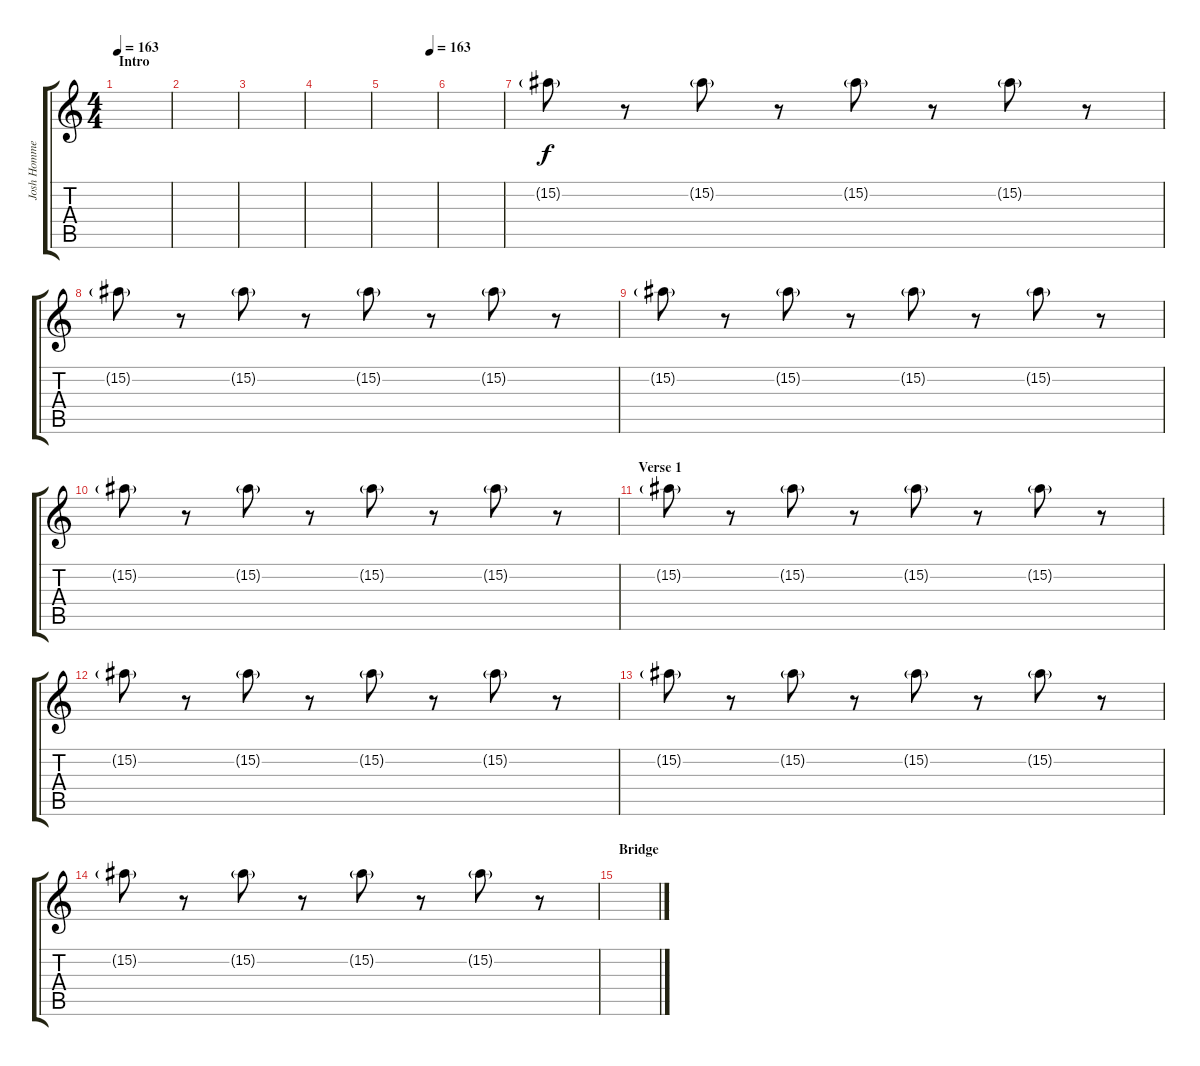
\track ("Josh Homme (Guitar 3)" "Josh Homme") {instrument distortionguitar}
\staff {score tabs}
\tuning (C4 G3 Eb3 Bb2 F2 C2) {hide}
\ts (4 4)
\section ("" "Intro")
\tempo 163
\tempo 157
\tempo 163
\clef g2
\ks c
|
|
|
|
\tempo (163 0.875)
|
|
15.2{g}.8 r.8 15.2{g}.8 r.8 15.2{g}.8 r.8 15.2{g}.8 r.8 |
15.2{g}.8 r.8 15.2{g}.8 r.8 15.2{g}.8 r.8 15.2{g}.8 r.8 |
15.2{g}.8 r.8 15.2{g}.8 r.8 15.2{g}.8 r.8 15.2{g}.8 r.8 |
15.2{g}.8 r.8 15.2{g}.8 r.8 15.2{g}.8 r.8 15.2{g}.8 r.8 |
\section ("" "Verse 1")
15.2{g}.8 r.8 15.2{g}.8 r.8 15.2{g}.8 r.8 15.2{g}.8 r.8 |
15.2{g}.8 r.8 15.2{g}.8 r.8 15.2{g}.8 r.8 15.2{g}.8 r.8 |
15.2{g}.8 r.8 15.2{g}.8 r.8 15.2{g}.8 r.8 15.2{g}.8 r.8 |
15.2{g}.8 r.8 15.2{g}.8 r.8 15.2{g}.8 r.8 15.2{g}.8 r.8 |
\section ("" "Bridge")
